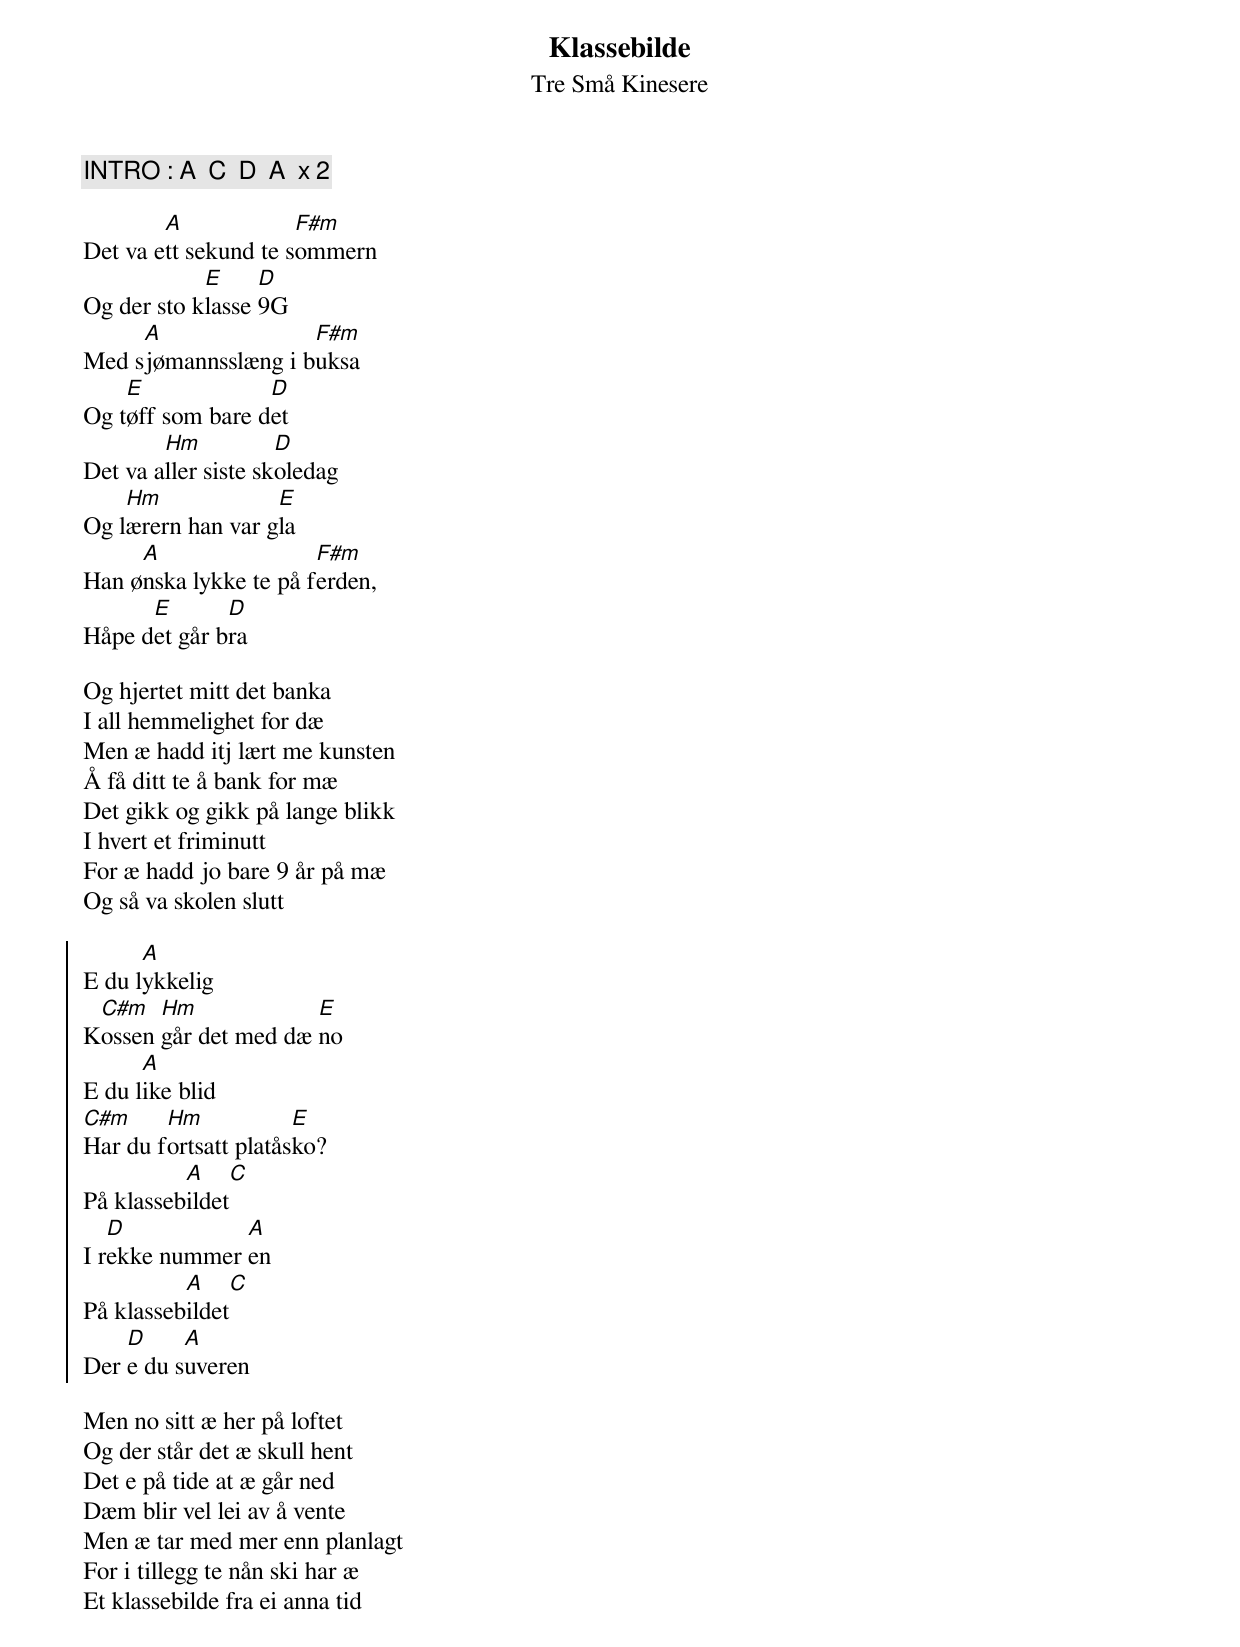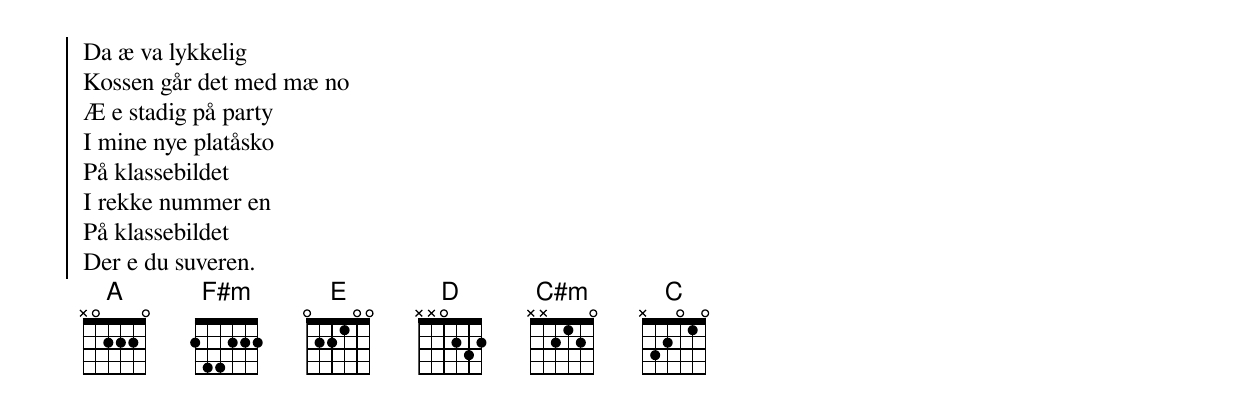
{title:Klassebilde}
{subtitle:Tre Små Kinesere}

{comment:INTRO : A  C  D  A  x 2}

Det va e[A]tt sekund te s[F#m]ommern
Og der sto k[E]lasse [D]9G
Med s[A]jømannsslæng i b[F#m]uksa
Og t[E]øff som bare d[D]et
Det va a[Hm]ller siste sk[D]oledag
Og l[Hm]ærern han var g[E]la
Han ø[A]nska lykke te på f[F#m]erden,
Håpe d[E]et går b[D]ra

Og hjertet mitt det banka
I all hemmelighet for dæ
Men æ hadd itj lært me kunsten
Å få ditt te å bank for mæ
Det gikk og gikk på lange blikk
I hvert et friminutt
For æ hadd jo bare 9 år på mæ
Og så va skolen slutt

{start_of_chorus}
E du l[A]ykkelig
K[C#m]ossen [Hm]går det med dæ [E]no
E du l[A]ike blid
[C#m]Har du f[Hm]ortsatt platås[E]ko?
På klasseb[A]ildet[C]
I r[D]ekke nummer [A]en
På klasseb[A]ildet[C]
Der [D]e du s[A]uveren
{end_of_chorus}

Men no sitt æ her på loftet
Og der står det æ skull hent
Det e på tide at æ går ned
Dæm blir vel lei av å vente
Men æ tar med mer enn planlagt
For i tillegg te nån ski har æ
Et klassebilde fra ei anna tid

{start_of_chorus}
Da æ va lykkelig
Kossen går det med mæ no
Æ e stadig på party
I mine nye platåsko
På klassebildet
I rekke nummer en
På klassebildet
Der e du suveren.
{eoc}
